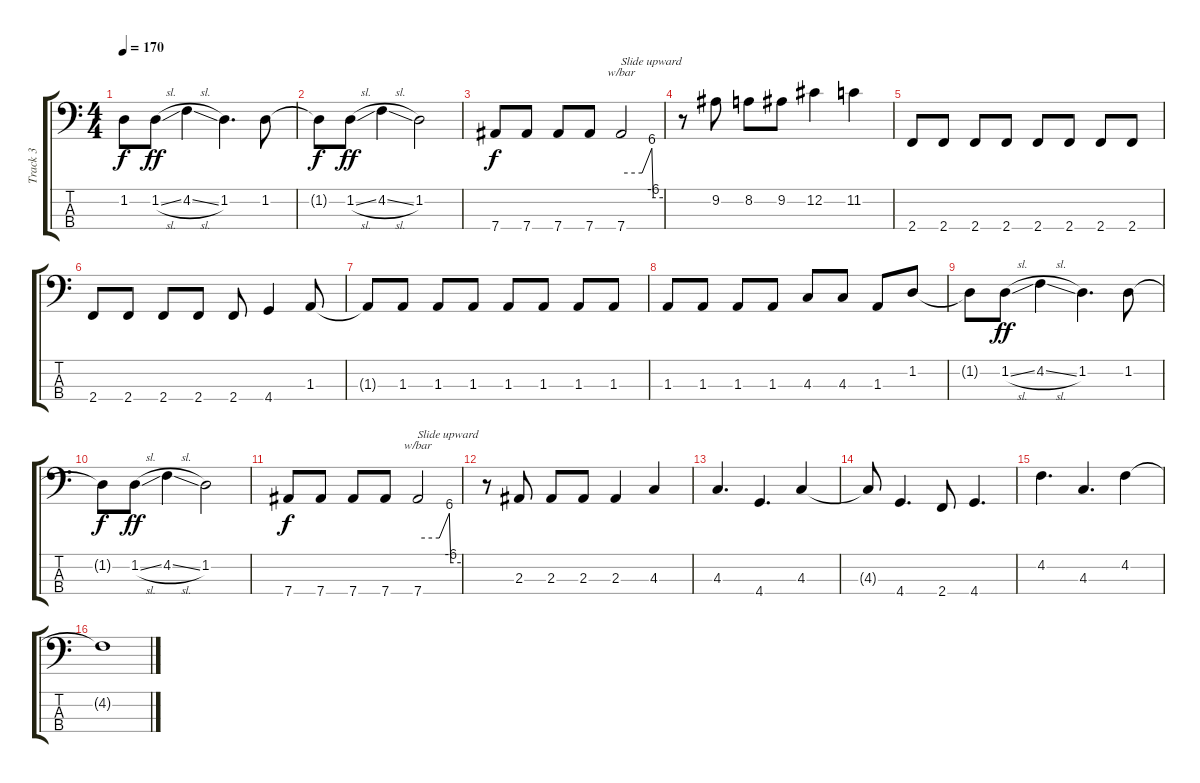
\track ("Track 3" "Track 3") {instrument electricbassfinger}
\staff {score tabs}
\tuning (Gb2 Db2 Ab1 Eb1) {hide}
\ts (4 4)
\tempo 170
\clef f4
\ks c
1.2{t}.8{dy f} 1.2{sl}.8{dy ff} 4.2{sl}.4 1.2.4{d} 1.2.8 |
1.2{t}.8{dy f} 1.2{sl}.8{dy ff} 4.2{sl}.4 1.2.2 |
7.4.8{dy f} 7.4.8 7.4.8 7.4.8 7.4.2{tbe (custom default 0 0 30 0 44 24 46 -24 60 -24) txt "Slide upward"} |
r.8 9.2.8 8.2.8 9.2.8 12.2.4 11.2.4 |
2.4.8 2.4.8 2.4.8 2.4.8 2.4.8 2.4.8 2.4.8 2.4.8 |
2.4.8 2.4.8 2.4.8 2.4.8 2.4.8 4.4.4 1.3.8 |
1.3{t}.8 1.3.8 1.3.8 1.3.8 1.3.8 1.3.8 1.3.8 1.3.8 |
1.3.8 1.3.8 1.3.8 1.3.8 4.3.8 4.3.8 1.3.8 1.2.8 |
1.2{t}.8 1.2{sl}.8{dy ff} 4.2{sl}.4 1.2.4{d} 1.2.8 |
1.2{t}.8{dy f} 1.2{sl}.8{dy ff} 4.2{sl}.4 1.2.2 |
7.4.8{dy f} 7.4.8 7.4.8 7.4.8 7.4.2{tbe (custom default 0 0 30 0 44 24 46 -24 60 -24) txt "Slide upward"} |
r.8 2.3.8 2.3.8 2.3.8 2.3.4 4.3.4 |
4.3.4{d} 4.4.4{d} 4.3.4 |
4.3{t}.8 4.4.4{d} 2.4.8 4.4.4{d} |
4.2.4{d} 4.3.4{d} 4.2.4 |
4.2{t}.1
